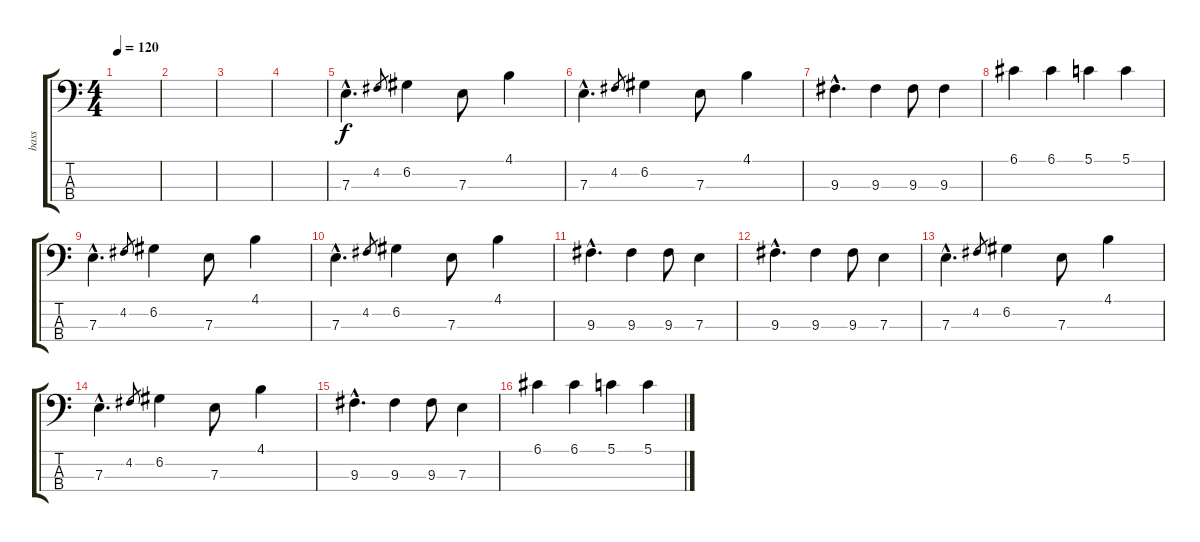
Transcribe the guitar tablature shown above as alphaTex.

\track ("bass" "bass") {instrument electricbassfinger}
\staff {score tabs}
\tuning (G2 D2 A1 E1) {hide}
\ts (4 4)
\tempo 120
\clef f4
\ks c
|
|
|
|
7.3{hac}.4{d} 4.2.8{gr} 6.2.4 7.3.8 4.1.4 |
7.3{hac}.4{d} 4.2.8{gr} 6.2.4 7.3.8 4.1.4 |
9.3{hac}.4{d} 9.3.4 9.3.8 9.3.4 |
6.1.4 6.1.4 5.1.4 5.1.4 |
7.3{hac}.4{d} 4.2.8{gr} 6.2.4 7.3.8 4.1.4 |
7.3{hac}.4{d} 4.2.8{gr} 6.2.4 7.3.8 4.1.4 |
9.3{hac}.4{d} 9.3.4 9.3.8 7.3.4 |
9.3{hac}.4{d} 9.3.4 9.3.8 7.3.4 |
7.3{hac}.4{d} 4.2.8{gr} 6.2.4 7.3.8 4.1.4 |
7.3{hac}.4{d} 4.2.8{gr} 6.2.4 7.3.8 4.1.4 |
9.3{hac}.4{d} 9.3.4 9.3.8 7.3.4 |
6.1.4 6.1.4 5.1.4 5.1.4
